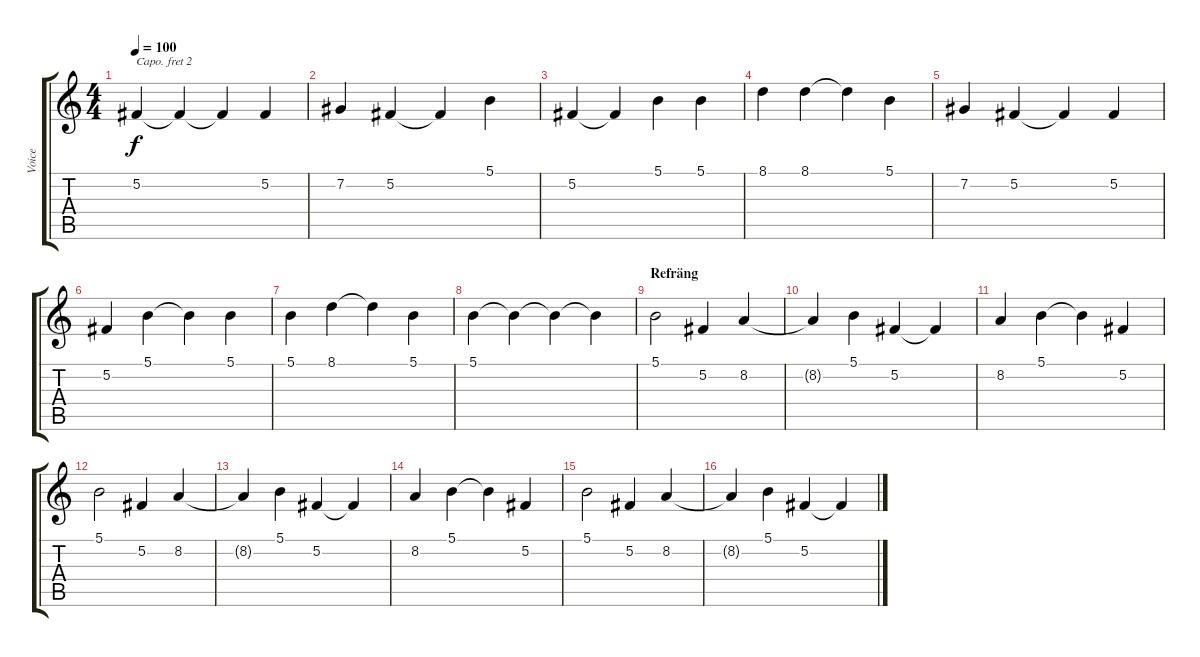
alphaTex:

\track ("Voice" "Voice") {instrument flute}
\staff {score tabs}
\capo 2
\tuning (E4 B3 G3 D3 A2 E2) {hide}
\ts (4 4)
\tempo 100
\clef g2
\ks c
5.2.4{dy f} 5.2{t}.4 5.2{t}.4 5.2.4 |
7.2.4 5.2.4 5.2{t}.4 5.1.4 |
5.2.4 5.2{t}.4 5.1.4 5.1.4 |
8.1.4 8.1.4 8.1{t}.4 5.1.4 |
7.2.4 5.2.4 5.2{t}.4 5.2.4 |
5.2.4 5.1.4 5.1{t}.4 5.1.4 |
5.1.4 8.1.4 8.1{t}.4 5.1.4 |
5.1.4 5.1{t}.4 5.1{t}.4 5.1{t}.4 |
\section ("" "Refräng")
5.1.2 5.2.4 8.2.4 |
8.2{t}.4 5.1.4 5.2.4 5.2{t}.4 |
8.2.4 5.1.4 5.1{t}.4 5.2.4 |
5.1.2 5.2.4 8.2.4 |
8.2{t}.4 5.1.4 5.2.4 5.2{t}.4 |
8.2.4 5.1.4 5.1{t}.4 5.2.4 |
5.1.2 5.2.4 8.2.4 |
8.2{t}.4 5.1.4 5.2.4 5.2{t}.4
